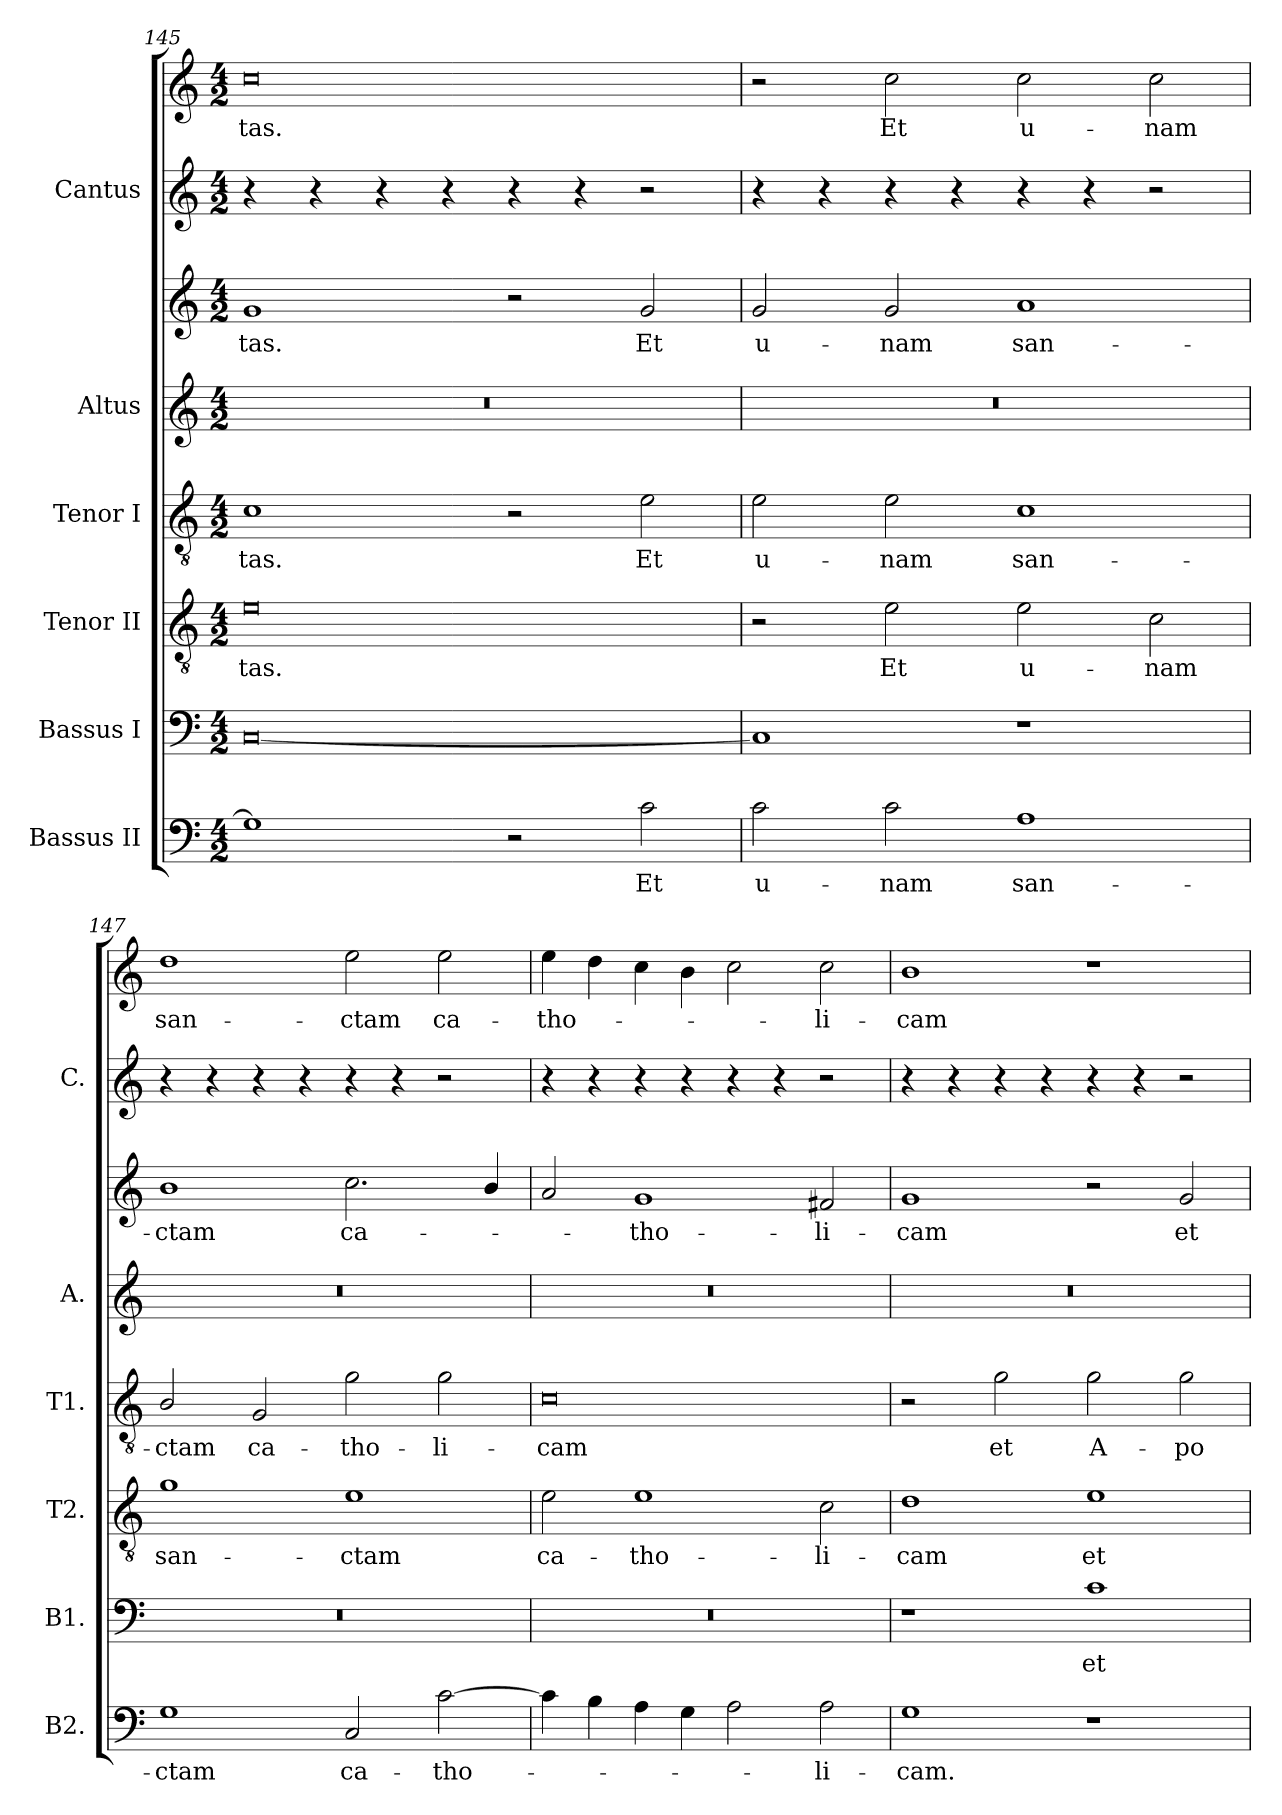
**kern	**text	**kern	**text	**kern	**text	**kern	**text	**kern	**kern	**text	**kern	**kern	**text
*part6	*part6	*part5	*part5	*part4	*part4	*part3	*part3	*part2	*part2	*part2	*part1	*part1	*part1
*staff8	*staff8	*staff7	*staff7	*staff6	*staff6	*staff5	*staff5	*staff4	*staff3	*staff3	*staff2	*staff1	*staff1
*I"Bassus II	*	*I"Bassus I	*	*I"Tenor II	*	*I"Tenor I	*	*I"Altus	*	*	*I"Cantus	*	*
*I'B2.	*	*I'B1.	*	*I'T2.	*	*I'T1.	*	*I'A.	*	*	*I'C.	*	*
*clefF4	*	*clefF4	*	*clefGv2	*	*clefGv2	*	*clefG2	*clefG2	*	*clefG2	*clefG2	*
*	*	*	*	*ITrd7c12	*	*ITrd7c12	*	*	*	*	*	*	*
*k[]	*	*k[]	*	*k[]	*	*k[]	*	*k[]	*k[]	*	*k[]	*k[]	*
*C:	*	*C:	*	*C:	*	*C:	*	*C:	*C:	*	*C:	*C:	*
*M4/2	*	*M4/2	*	*M4/2	*	*M4/2	*	*M4/2	*M4/2	*	*M4/2	*M4/2	*
=145	=145	=145	=145	=145	=145	=145	=145	=145	=145	=145	=145	=145	=145
!	!	!	!	!	!LO:LY:b:color=#000000	!	!	!	!	!	!	!	!
!	!	!	!	!	!	!	!LO:LY:b:color=#000000	!LO:N:vis=1	!	!	!	!	!
!	!	!	!	!	!	!	!	!	!	!LO:LY:b:color=#000000	!	!	!
!	!	!	!	!	!	!	!	!	!	!	!	!	!LO:LY:b:color=#000000
1Gi]	.	[0Ci	.	0Ei	-tas.	1Ci	-tas.	0r	1gi	-tas.	4r	0cci	-tas.
.	.	.	.	.	.	.	.	.	.	.	4r	.	.
.	.	.	.	.	.	.	.	.	.	.	4r	.	.
.	.	.	.	.	.	.	.	.	.	.	4r	.	.
2r	.	.	.	.	.	2r	.	.	2r	.	4r	.	.
.	.	.	.	.	.	.	.	.	.	.	4r	.	.
!	!LO:LY:b:color=#000000	!	!	!	!	!	!	!	!	!	!	!	!
!	!	!	!	!	!	!	!LO:LY:b:color=#000000	!	!	!	!	!	!
!	!	!	!	!	!	!	!	!	!	!LO:LY:b:color=#000000	!	!	!
2ci\	Et	.	.	.	.	2Ei\	Et	.	2gi/	Et	2r	.	.
!!LO:LB:g=z
=146	=146	=146	=146	=146	=146	=146	=146	=146	=146	=146	=146	=146	=146
!	!LO:LY:b:color=#000000	!	!	!	!	!	!	!	!	!	!	!	!
!	!	!	!	!	!	!	!LO:LY:b:color=#000000	!LO:N:vis=1	!	!	!	!	!
!	!	!	!	!	!	!	!	!	!	!LO:LY:b:color=#000000	!	!	!
2ci\	u-	1Ci]	.	2r	.	2Ei\	u-	0r	2gi/	u-	4r	2r	.
.	.	.	.	.	.	.	.	.	.	.	4r	.	.
!	!LO:LY:b:color=#000000	!	!	!	!	!	!	!	!	!	!	!	!
!	!	!	!	!	!LO:LY:b:color=#000000	!	!	!	!	!	!	!	!
!	!	!	!	!	!	!	!LO:LY:b:color=#000000	!	!	!	!	!	!
!	!	!	!	!	!	!	!	!	!	!LO:LY:b:color=#000000	!	!	!
!	!	!	!	!	!	!	!	!	!	!	!	!	!LO:LY:b:color=#000000
2ci\	-nam	.	.	2Ei\	Et	2Ei\	-nam	.	2gi/	-nam	4r	2cci\	Et
.	.	.	.	.	.	.	.	.	.	.	4r	.	.
!	!LO:LY:b:color=#000000	!	!	!	!	!	!	!	!	!	!	!	!
!	!	!	!	!	!LO:LY:b:color=#000000	!	!	!	!	!	!	!	!
!	!	!	!	!	!	!	!LO:LY:b:color=#000000	!	!	!	!	!	!
!	!	!	!	!	!	!	!	!	!	!LO:LY:b:color=#000000	!	!	!
!	!	!	!	!	!	!	!	!	!	!	!	!	!LO:LY:b:color=#000000
1Ai	san-	1r	.	2Ei\	u-	1Ci	san-	.	1ai	san-	4r	2cci\	u-
.	.	.	.	.	.	.	.	.	.	.	4r	.	.
!	!	!	!	!	!LO:LY:b:color=#000000	!	!	!	!	!	!	!	!
!	!	!	!	!	!	!	!	!	!	!	!	!	!LO:LY:b:color=#000000
.	.	.	.	2Ci\	-nam	.	.	.	.	.	2r	2cci\	-nam
=147	=147	=147	=147	=147	=147	=147	=147	=147	=147	=147	=147	=147	=147
!	!LO:LY:b:color=#000000	!LO:N:vis=1	!	!	!	!	!	!	!	!	!	!	!
!	!	!	!	!	!LO:LY:b:color=#000000	!	!	!	!	!	!	!	!
!	!	!	!	!	!	!	!LO:LY:b:color=#000000	!LO:N:vis=1	!	!	!	!	!
!	!	!	!	!	!	!	!	!	!	!LO:LY:b:color=#000000	!	!	!
!	!	!	!	!	!	!	!	!	!	!	!	!	!LO:LY:b:color=#000000
1Gi	-ctam	0r	.	1Gi	san-	2BBi/	-ctam	0r	1bi	-ctam	4r	1ddi	san-
.	.	.	.	.	.	.	.	.	.	.	4r	.	.
!	!	!	!	!	!	!	!LO:LY:b:color=#000000	!	!	!	!	!	!
.	.	.	.	.	.	2GGi/	ca-	.	.	.	4r	.	.
.	.	.	.	.	.	.	.	.	.	.	4r	.	.
!	!LO:LY:b:color=#000000	!	!	!	!	!	!	!	!	!	!	!	!
!	!	!	!	!	!LO:LY:b:color=#000000	!	!	!	!	!	!	!	!
!	!	!	!	!	!	!	!LO:LY:b:color=#000000	!	!	!	!	!	!
!	!	!	!	!	!	!	!	!	!	!LO:LY:b:color=#000000	!	!	!
!	!	!	!	!	!	!	!	!	!	!	!	!	!LO:LY:b:color=#000000
2Ci/	ca-	.	.	1Ei	-ctam	2Gi\	-tho-	.	2.cci\	ca-	4r	2eei\	-ctam
.	.	.	.	.	.	.	.	.	.	.	4r	.	.
!	!LO:LY:b:color=#000000	!	!	!	!	!	!	!	!	!	!	!	!
!	!	!	!	!	!	!	!LO:LY:b:color=#000000	!	!	!	!	!	!
!	!	!	!	!	!	!	!	!	!	!	!	!	!LO:LY:b:color=#000000
[2ci\	-tho-	.	.	.	.	2Gi\	-li-	.	.	.	2r	2eei\	ca-
.	.	.	.	.	.	.	.	.	4bi/	.	.	.	.
=148	=148	=148	=148	=148	=148	=148	=148	=148	=148	=148	=148	=148	=148
!	!	!LO:N:vis=1	!	!	!	!	!	!	!	!	!	!	!
!	!	!	!	!	!LO:LY:b:color=#000000	!	!	!	!	!	!	!	!
!	!	!	!	!	!	!	!LO:LY:b:color=#000000	!LO:N:vis=1	!	!	!	!	!
!	!	!	!	!	!	!	!	!	!	!	!	!	!LO:LY:b:color=#000000
4ci\]	.	0r	.	2Ei\	ca-	0Ci	-cam	0r	2ai/	.	4r	4eei\	-tho-
4Bi\	.	.	.	.	.	.	.	.	.	.	4r	4ddi\	.
!	!	!	!	!	!LO:LY:b:color=#000000	!	!	!	!	!	!	!	!
!	!	!	!	!	!	!	!	!	!	!LO:LY:b:color=#000000	!	!	!
4Ai\	.	.	.	1Ei	-tho-	.	.	.	1gi	-tho-	4r	4cci\	.
4Gi\	.	.	.	.	.	.	.	.	.	.	4r	4bi\	.
2Ai\	.	.	.	.	.	.	.	.	.	.	4r	2cci\	.
.	.	.	.	.	.	.	.	.	.	.	4r	.	.
!	!LO:LY:b:color=#000000	!	!	!	!	!	!	!	!	!	!	!	!
!	!	!	!	!	!LO:LY:b:color=#000000	!	!	!	!	!	!	!	!
!	!	!	!	!	!	!	!	!	!	!LO:LY:b:color=#000000	!	!	!
!	!	!	!	!	!	!	!	!	!	!	!	!	!LO:LY:b:color=#000000
2Ai\	-li-	.	.	2Ci\	-li-	.	.	.	2f#Xi/	-li-	2r	2cci\	-li-
=149	=149	=149	=149	=149	=149	=149	=149	=149	=149	=149	=149	=149	=149
!	!LO:LY:b:color=#000000	!	!	!	!	!	!	!	!	!	!	!	!
!	!	!	!	!	!LO:LY:b:color=#000000	!	!	!LO:N:vis=1	!	!	!	!	!
!	!	!	!	!	!	!	!	!	!	!LO:LY:b:color=#000000	!	!	!
!	!	!	!	!	!	!	!	!	!	!	!	!	!LO:LY:b:color=#000000
1Gi	-cam.	1r	.	1Di	-cam	2r	.	0r	1gi	-cam	4r	1bi	-cam
.	.	.	.	.	.	.	.	.	.	.	4r	.	.
!	!	!	!	!	!	!	!LO:LY:b:color=#000000	!	!	!	!	!	!
.	.	.	.	.	.	2Gi\	et	.	.	.	4r	.	.
.	.	.	.	.	.	.	.	.	.	.	4r	.	.
!	!	!	!LO:LY:b:color=#000000	!	!	!	!	!	!	!	!	!	!
!	!	!	!	!	!LO:LY:b:color=#000000	!	!	!	!	!	!	!	!
!	!	!	!	!	!	!	!LO:LY:b:color=#000000	!	!	!	!	!	!
1r	.	1ci	et	1Ei	et	2Gi\	A-	.	2r	.	4r	1r	.
.	.	.	.	.	.	.	.	.	.	.	4r	.	.
!	!	!	!	!	!	!	!LO:LY:b:color=#000000	!	!	!	!	!	!
!	!	!	!	!	!	!	!	!	!	!LO:LY:b:color=#000000	!	!	!
.	.	.	.	.	.	2Gi\	-po-	.	2gi/	et	2r	.	.
=	=	=	=	=	=	=	=	=	=	=	=	=	=
*-	*-	*-	*-	*-	*-	*-	*-	*-	*-	*-	*-	*-	*-
